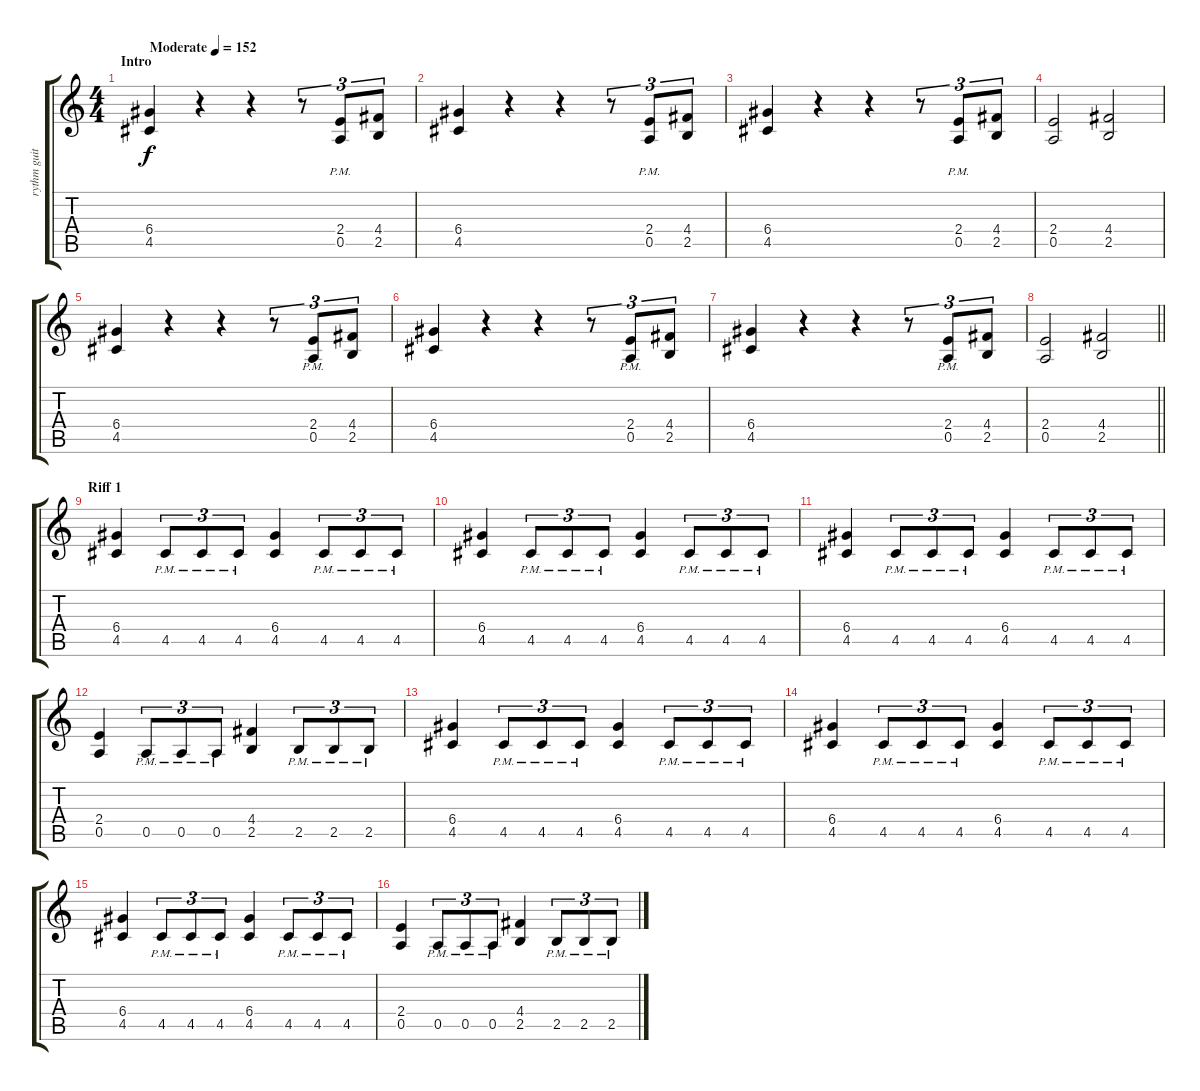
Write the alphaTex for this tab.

\track ("rythm guitar" "rythm guit") {instrument distortionguitar}
\staff {score tabs}
\tuning (E4 B3 G3 D3 A2 E2) {hide}
\ts (4 4)
\section ("" "Intro")
\tempo (152 "Moderate")
\clef g2
\ks c
(6.4 4.5).4{dy f instrument distortionguitar} r.4 r.4 r.8{tu (3 2)} (2.4 0.5{pm}).8{tu (3 2)} (4.4 2.5).8{tu (3 2)} |
(6.4 4.5).4 r.4 r.4 r.8{tu (3 2)} (2.4 0.5{pm}).8{tu (3 2)} (4.4 2.5).8{tu (3 2)} |
(6.4 4.5).4 r.4 r.4 r.8{tu (3 2)} (2.4 0.5{pm}).8{tu (3 2)} (4.4 2.5).8{tu (3 2)} |
(2.4 0.5).2 (4.4 2.5).2 |
(6.4 4.5).4 r.4 r.4 r.8{tu (3 2)} (2.4 0.5{pm}).8{tu (3 2)} (4.4 2.5).8{tu (3 2)} |
(6.4 4.5).4 r.4 r.4 r.8{tu (3 2)} (2.4 0.5{pm}).8{tu (3 2)} (4.4 2.5).8{tu (3 2)} |
(6.4 4.5).4 r.4 r.4 r.8{tu (3 2)} (2.4 0.5{pm}).8{tu (3 2)} (4.4 2.5).8{tu (3 2)} |
\barLineRight lightlight
(2.4 0.5).2 (4.4 2.5).2 |
\section ("" "Riff 1")
(6.4 4.5).4 4.5{pm}.8{tu (3 2)} 4.5{pm}.8{tu (3 2)} 4.5{pm}.8{tu (3 2)} (6.4 4.5).4 4.5{pm}.8{tu (3 2)} 4.5{pm}.8{tu (3 2)} 4.5{pm}.8{tu (3 2)} |
(6.4 4.5).4 4.5{pm}.8{tu (3 2)} 4.5{pm}.8{tu (3 2)} 4.5{pm}.8{tu (3 2)} (6.4 4.5).4 4.5{pm}.8{tu (3 2)} 4.5{pm}.8{tu (3 2)} 4.5{pm}.8{tu (3 2)} |
(6.4 4.5).4 4.5{pm}.8{tu (3 2)} 4.5{pm}.8{tu (3 2)} 4.5{pm}.8{tu (3 2)} (6.4 4.5).4 4.5{pm}.8{tu (3 2)} 4.5{pm}.8{tu (3 2)} 4.5{pm}.8{tu (3 2)} |
(2.4 0.5).4 0.5{pm}.8{tu (3 2)} 0.5{pm}.8{tu (3 2)} 0.5{pm}.8{tu (3 2)} (4.4 2.5).4 2.5{pm}.8{tu (3 2)} 2.5{pm}.8{tu (3 2)} 2.5{pm}.8{tu (3 2)} |
(6.4 4.5).4 4.5{pm}.8{tu (3 2)} 4.5{pm}.8{tu (3 2)} 4.5{pm}.8{tu (3 2)} (6.4 4.5).4 4.5{pm}.8{tu (3 2)} 4.5{pm}.8{tu (3 2)} 4.5{pm}.8{tu (3 2)} |
(6.4 4.5).4 4.5{pm}.8{tu (3 2)} 4.5{pm}.8{tu (3 2)} 4.5{pm}.8{tu (3 2)} (6.4 4.5).4 4.5{pm}.8{tu (3 2)} 4.5{pm}.8{tu (3 2)} 4.5{pm}.8{tu (3 2)} |
(6.4 4.5).4 4.5{pm}.8{tu (3 2)} 4.5{pm}.8{tu (3 2)} 4.5{pm}.8{tu (3 2)} (6.4 4.5).4 4.5{pm}.8{tu (3 2)} 4.5{pm}.8{tu (3 2)} 4.5{pm}.8{tu (3 2)} |
(2.4 0.5).4 0.5{pm}.8{tu (3 2)} 0.5{pm}.8{tu (3 2)} 0.5{pm}.8{tu (3 2)} (4.4 2.5).4 2.5{pm}.8{tu (3 2)} 2.5{pm}.8{tu (3 2)} 2.5{pm}.8{tu (3 2)}
